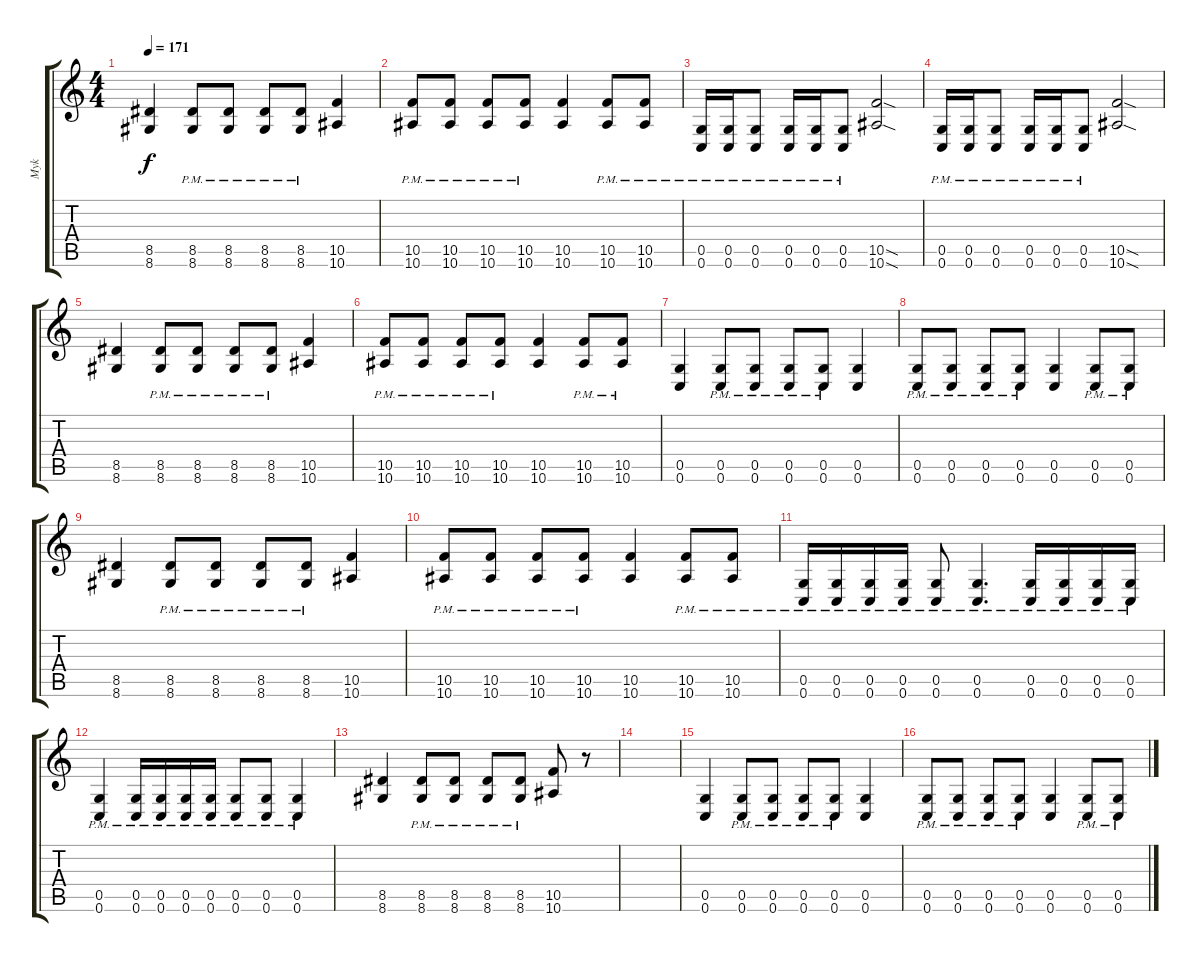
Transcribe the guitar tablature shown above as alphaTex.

\track ("Myk" "Myk") {instrument distortionguitar}
\staff {score tabs}
\tuning (D4 A3 F3 C3 G2 C2) {hide}
\ts (4 4)
\tempo 171
\clef g2
\ks c
(8.5 8.6).4{dy f} (8.5{pm} 8.6{pm}).8 (8.5{pm} 8.6{pm}).8 (8.5{pm} 8.6{pm}).8 (8.5{pm} 8.6{pm}).8 (10.5 10.6).4 |
(10.5{pm} 10.6{pm}).8 (10.5{pm} 10.6{pm}).8 (10.5{pm} 10.6{pm}).8 (10.5{pm} 10.6{pm}).8 (10.5 10.6).4 (10.5{pm} 10.6{pm}).8 (10.5{pm} 10.6{pm}).8 |
(0.5{pm} 0.6{pm}).16 (0.5{pm} 0.6{pm}).16 (0.5{pm} 0.6{pm}).8 (0.5{pm} 0.6{pm}).16 (0.5{pm} 0.6{pm}).16 (0.5{pm} 0.6{pm}).8 (10.5{sod} 10.6{sod}).2 |
(0.5{pm} 0.6{pm}).16 (0.5{pm} 0.6{pm}).16 (0.5{pm} 0.6{pm}).8 (0.5{pm} 0.6{pm}).16 (0.5{pm} 0.6{pm}).16 (0.5{pm} 0.6{pm}).8 (10.5{sod} 10.6{sod}).2 |
(8.5 8.6).4 (8.5{pm} 8.6{pm}).8 (8.5{pm} 8.6{pm}).8 (8.5{pm} 8.6{pm}).8 (8.5{pm} 8.6{pm}).8 (10.5 10.6).4 |
(10.5{pm} 10.6{pm}).8 (10.5{pm} 10.6{pm}).8 (10.5{pm} 10.6{pm}).8 (10.5{pm} 10.6{pm}).8 (10.5 10.6).4 (10.5{pm} 10.6{pm}).8 (10.5{pm} 10.6{pm}).8 |
(0.5 0.6).4 (0.5{pm} 0.6{pm}).8 (0.5{pm} 0.6{pm}).8 (0.5{pm} 0.6{pm}).8 (0.5{pm} 0.6{pm}).8 (0.5 0.6).4 |
(0.5{pm} 0.6{pm}).8 (0.5{pm} 0.6{pm}).8 (0.5{pm} 0.6{pm}).8 (0.5{pm} 0.6{pm}).8 (0.5 0.6).4 (0.5{pm} 0.6{pm}).8 (0.5{pm} 0.6{pm}).8 |
(8.5 8.6).4 (8.5{pm} 8.6{pm}).8 (8.5{pm} 8.6{pm}).8 (8.5{pm} 8.6{pm}).8 (8.5{pm} 8.6{pm}).8 (10.5 10.6).4 |
(10.5{pm} 10.6{pm}).8 (10.5{pm} 10.6{pm}).8 (10.5{pm} 10.6{pm}).8 (10.5{pm} 10.6{pm}).8 (10.5 10.6).4 (10.5{pm} 10.6{pm}).8 (10.5{pm} 10.6{pm}).8 |
(0.5{pm} 0.6{pm}).16 (0.5{pm} 0.6{pm}).16 (0.5{pm} 0.6{pm}).16 (0.5{pm} 0.6{pm}).16 (0.5{pm} 0.6{pm}).8 (0.5{pm} 0.6{pm}).4{d} (0.5{pm} 0.6{pm}).16 (0.5{pm} 0.6{pm}).16 (0.5{pm} 0.6{pm}).16 (0.5{pm} 0.6{pm}).16 |
(0.5{pm} 0.6{pm}).4 (0.5{pm} 0.6{pm}).16 (0.5{pm} 0.6{pm}).16 (0.5{pm} 0.6{pm}).16 (0.5{pm} 0.6{pm}).16 (0.5{pm} 0.6{pm}).8 (0.5{pm} 0.6{pm}).8 (0.5{pm} 0.6{pm}).4 |
(8.5 8.6).4 (8.5{pm} 8.6{pm}).8 (8.5{pm} 8.6{pm}).8 (8.5{pm} 8.6{pm}).8 (8.5{pm} 8.6{pm}).8 (10.5 10.6).8 r.8 |
|
(0.5 0.6).4 (0.5{pm} 0.6{pm}).8 (0.5{pm} 0.6{pm}).8 (0.5{pm} 0.6{pm}).8 (0.5{pm} 0.6{pm}).8 (0.5 0.6).4 |
(0.5{pm} 0.6{pm}).8 (0.5{pm} 0.6{pm}).8 (0.5{pm} 0.6{pm}).8 (0.5{pm} 0.6{pm}).8 (0.5 0.6).4 (0.5{pm} 0.6{pm}).8 (0.5{pm} 0.6{pm}).8
